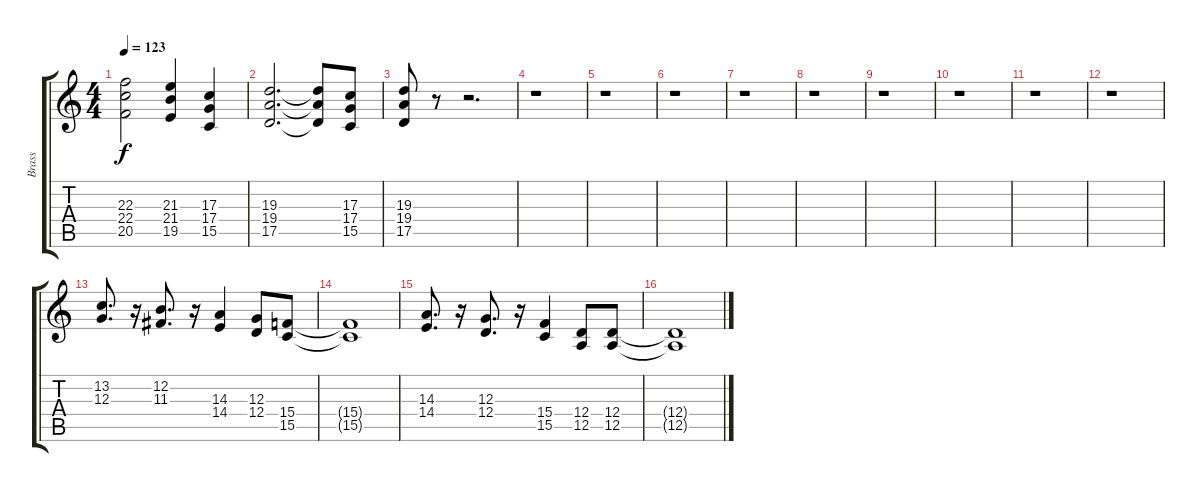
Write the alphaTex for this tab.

\track ("Brass" "Brass") {instrument brasssection}
\staff {score tabs}
\tuning (E4 B3 G3 D3 A2 E2) {hide}
\ts (4 4)
\tempo 123
\clef g2
\ks c
(22.3 22.4 20.5).2{dy f} (21.3 21.4 19.5).4 (17.3 17.4 15.5).4 |
(19.3 19.4 17.5).2{d} (19.3{t} 19.4{t} 17.5{t}).8 (17.3 17.4 15.5).8 |
(19.3 19.4 17.5).8 r.8 r.2{d} |
r.1 |
r.1 |
r.1 |
r.1 |
r.1 |
r.1 |
r.1 |
r.1 |
r.1 |
(13.2 12.3).8{d} r.16 (12.2 11.3).8{d} r.16 (14.3 14.4).4 (12.3 12.4).8 (15.4 15.5).8 |
(15.4{t} 15.5{t}).1 |
(14.3 14.4).8{d} r.16 (12.3 12.4).8{d} r.16 (15.4 15.5).4 (12.4 12.5).8 (12.4 12.5).8 |
(12.4{t} 12.5{t}).1
